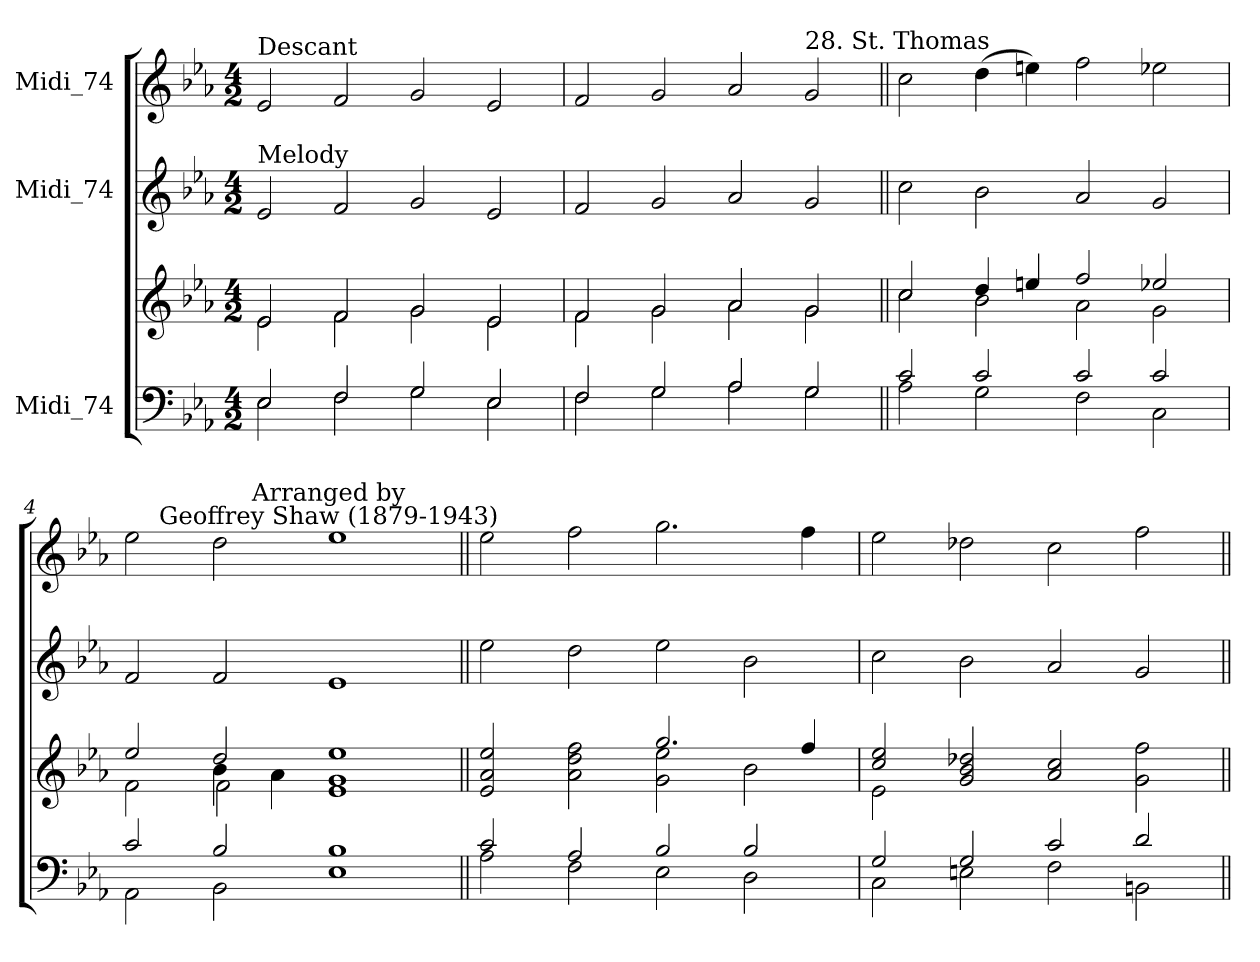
**kern	**kern	**kern	**kern
*part3	*part3	*part2	*part1
*staff4	*staff3	*staff2	*staff1
*I"Midi_74	*	*I"Midi_74	*I"Midi_74
*clefF4	*clefG2	*clefG2	*clefG2
*k[b-e-a-]	*k[b-e-a-]	*k[b-e-a-]	*k[b-e-a-]
*E-:	*E-:	*E-:	*E-:
*M4/2	*M4/2	*M4/2	*M4/2
=1	=1	=1	=1
*^	*^	*	*
*	*^	*	*^	*	*
!	!	!	!	!	!	!	!LO:TX:a:t=Descant
!	!	!	!	!	!	!LO:TX:a:t=Melody	!
2E-/	0ryy	2E-\	2e-/	0ryy	2e-\	2e-	2e-
2F/	.	2F\	2f/	.	2f\	2f	2f
2G/	.	2G\	2g/	.	2g\	2g	2g
2E-/	.	2E-\	2e-/	.	2e-\	2e-	2e-
=2	=2	=2	=2	=2	=2	=2	=2
2F/	0ryy	2F\	2f/	0ryy	2f\	2f	2f
2G/	.	2G\	2g/	.	2g\	2g	2g
2A-/	.	2A-\	2a-/	.	2a-\	2a-	2a-
!	!	!	!	!	!	!	!LO:TX:a:t=28. St. Thomas
2G/	.	2G\	2g/	.	2g\	2g	2g
=3||	=3||	=3||	=3||	=3||	=3||	=3||	=3||
2c/	0ryy	2A-\	2cc/	0ryy	2cc\	2cc	2cc
2c/	.	2G\	4dd/	.	2b-\	2b-	(>4dd
.	.	.	4een/	.	.	.	4een)
2c/	.	2F\	2ff/	.	2a-\	2a-	2ff
2c/	.	2C\	2ee-X/	.	2g\	2g	2ee-X
=4	=4	=4	=4	=4	=4	=4	=4
2c/	0ryy	2AA-\	2ee-/	2ryy	2f\	2f	2ee-
2B-/	.	2BB-\	2dd/	4b-\	2f\	2f	2dd
.	.	.	.	4a-\	.	.	.
!	!	!	!	!	!	!	!LO:TX:a:cj:t=Arranged by\nGeoffrey Shaw (1879-1943)
1B-/	.	1E-\	1ee-/	1g\	1e-\	1e-	1ee-
!!LO:LB:g=z
=5||	=5||	=5||	=5||	=5||	=5||	=5||	=5||
2c/	0ryy	2A-\	2e-/ 2a-/ 2ee-/	0ryy	1ryy	2ee-	2ee-
2A-/	.	2F\	2a-\ 2dd\ 2ff\	.	.	2dd	2ff
2B-/	.	2E-\	2.gg/	.	2g\ 2ee-\	2ee-	2.gg
2B-/	.	2D\	.	.	2b-\	2b-	.
.	.	.	4ff/	.	.	.	4ff
=6	=6	=6	=6	=6	=6	=6	=6
2G/	0ryy	2C\	2cc/ 2ee-/	0ryy	2e-\	2cc	2ee-
2G/	.	2En\	2g/ 2b-/ 2dd-X/	.	1.ryy	2b-	2dd-X
2c/	.	2F\	2a-/ 2cc/	.	.	2a-	2cc
2d/	.	2BBn\	2g\ 2ff\	.	.	2g	2ff
*v	*v	*v	*	*	*	*	*
*	*v	*v	*v	*	*
=||	=||	=||	=||
*-	*-	*-	*-
